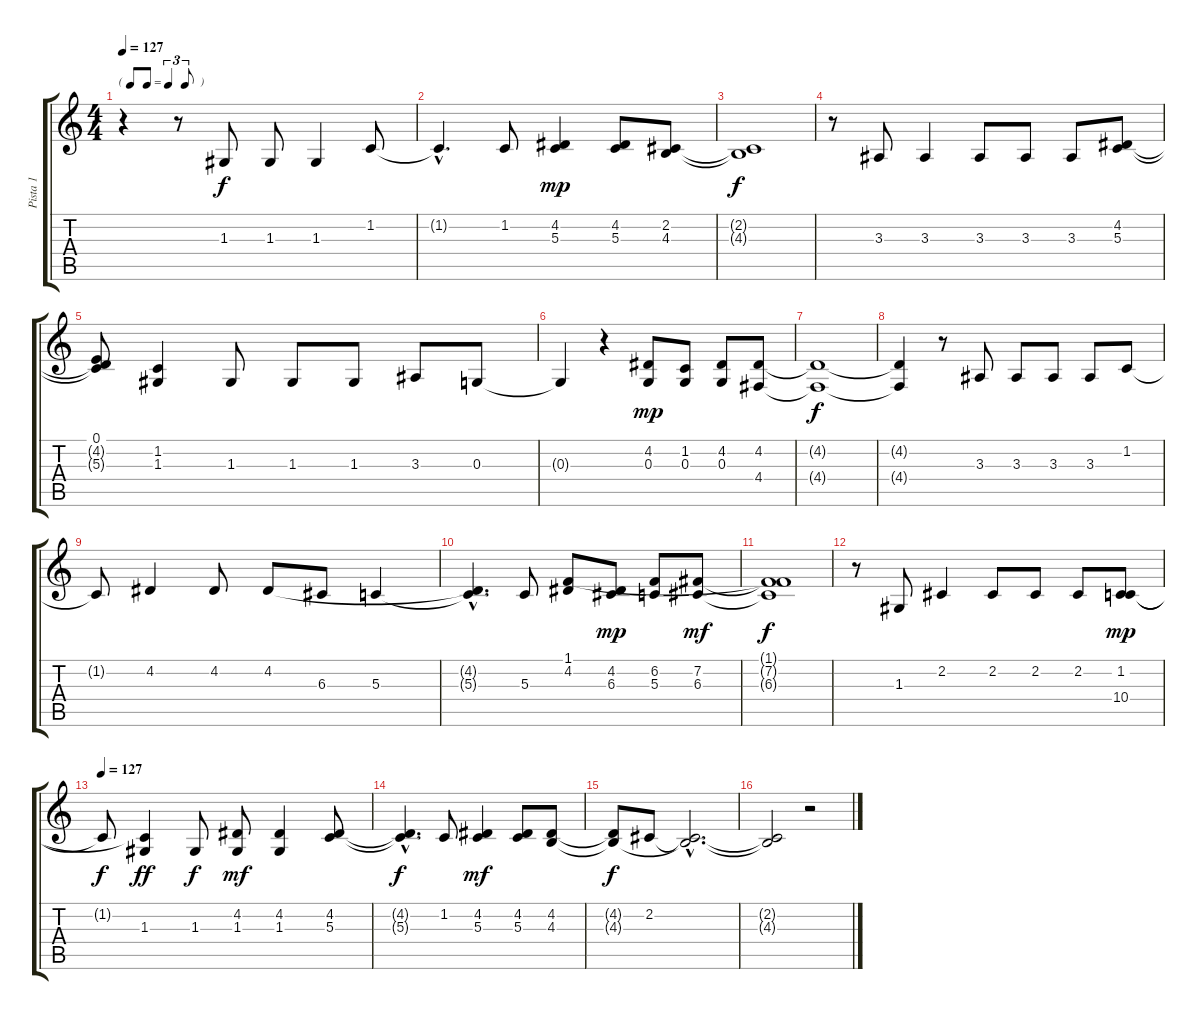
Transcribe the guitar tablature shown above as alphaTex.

\track ("Pista 1" "Pista 1") {instrument tangoaccordion}
\staff {score tabs}
\tuning (E4 B3 G3 D3 A2 E2) {hide}
\ts (4 4)
\tf triplet8th
\tempo 127
\clef g2
\ks c
r.4{dy f} r.8 1.3.8 1.3.8 1.3.4 1.2.8 |
1.2{hac t}.4{d} 1.2.8 (4.2 5.3).4{dy mp} (4.2 5.3).8 (2.2 4.3).8 |
(2.2{t} 4.3{t}).1{dy f} |
r.8 3.3.8 3.3.4 3.3.8 3.3.8 3.3.8 (4.2 5.3).8 |
(0.1 4.2{t} 5.3{t}).8 (1.2 1.3).4 1.3.8 1.3.8 1.3.8 3.3.8 0.3.8 |
0.3{t}.4 r.4 (4.2 0.3).8{dy mp} (1.2 0.3).8 (4.2 0.3).8 (4.2 4.4).8 |
(4.2{t} 4.4{t}).1{dy f} |
(4.2{t} 4.4{t}).4 r.8 3.3.8 3.3.8 3.3.8 3.3.8 1.2.8 |
1.2{t}.8 4.2.4 4.2.8 4.2.8 6.3.8 5.3.4 |
(4.2{hac t} 5.3{hac t}).4{d} 5.3.8 (1.1 4.2).8 (4.2 6.3).8{dy mp} (6.2 5.3).8 (7.2 6.3).8{dy mf} |
(1.1{t} 7.2{t} 6.3{t}).1{dy f} |
r.8 1.3.8 2.2.4 2.2.8 2.2.8 2.2.8 (1.2 10.4).8{dy mp} |
\tempo 127
1.2{t}.8{dy f} (1.3 10.4{t}).4{dy ff} 1.3.8{dy f} (4.2 1.3).8{dy mf} (4.2 1.3).4 (4.2 5.3).8 |
(4.2{hac t} 5.3{hac t}).4{d dy f} 1.2.8 (4.2 5.3).4{dy mf} (4.2 5.3).8 (4.2 4.3).8 |
(4.2{t} 4.3{t}).8{dy f} 2.2.8 (2.2{hac t} 4.3{hac t}).2{d} |
(2.2{t} 4.3{t}).2 r.2
